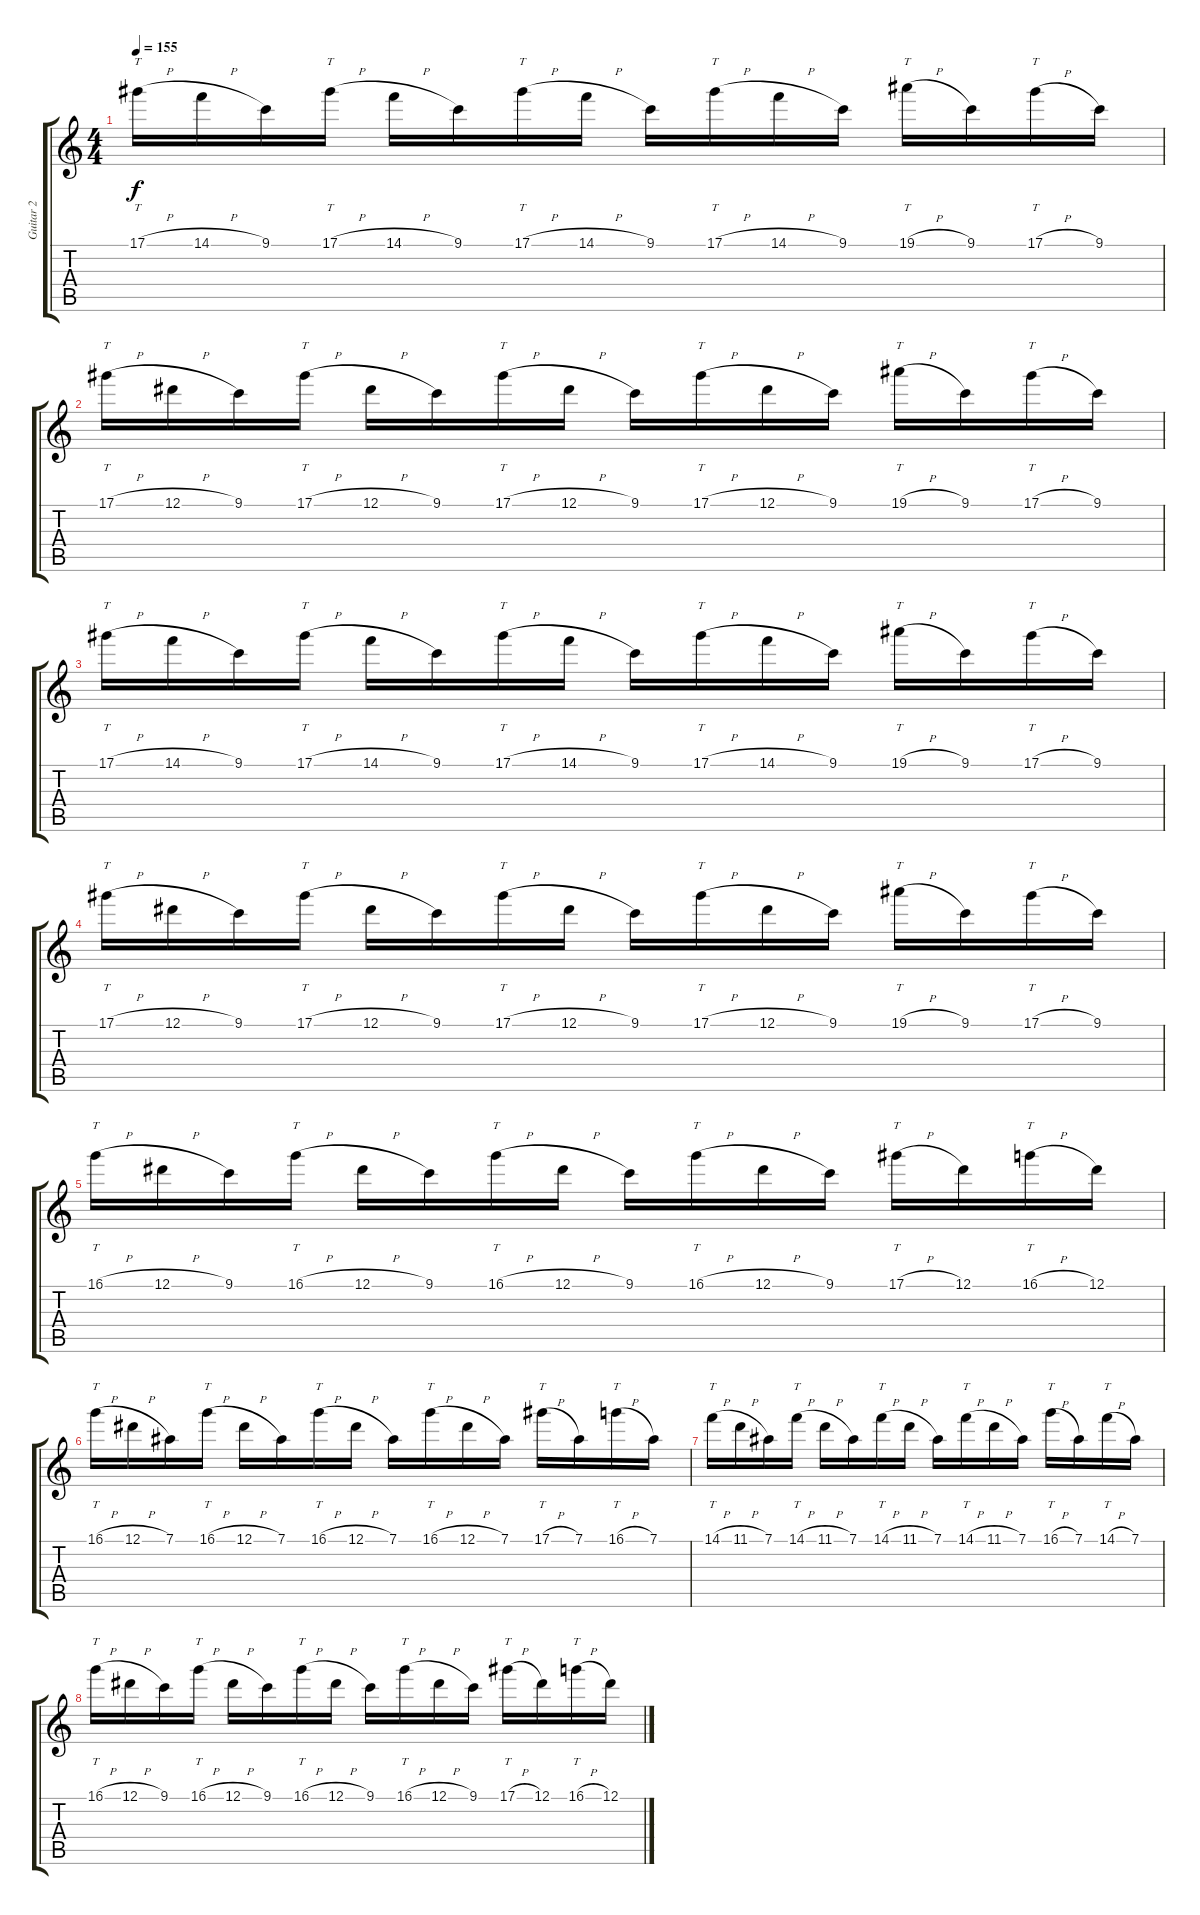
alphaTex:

\track ("Guitar 2" "Guitar 2") {instrument acousticguitarnylon}
\staff {score tabs}
\tuning (Eb4 Bb3 Gb3 Db3 Ab2 Eb2) {hide}
\ts (4 4)
\tempo 155
\clef g2
\ks c
17.1{h}.16{tt dy f} 14.1{h}.16 9.1.16 17.1{h}.16{tt} 14.1{h}.16 9.1.16 17.1{h}.16{tt} 14.1{h}.16 9.1.16 17.1{h}.16{tt} 14.1{h}.16 9.1.16 19.1{h}.16{tt} 9.1.16 17.1{h}.16{tt} 9.1.16 |
17.1{h}.16{tt} 12.1{h}.16 9.1.16 17.1{h}.16{tt} 12.1{h}.16 9.1.16 17.1{h}.16{tt} 12.1{h}.16 9.1.16 17.1{h}.16{tt} 12.1{h}.16 9.1.16 19.1{h}.16{tt} 9.1.16 17.1{h}.16{tt} 9.1.16 |
17.1{h}.16{tt} 14.1{h}.16 9.1.16 17.1{h}.16{tt} 14.1{h}.16 9.1.16 17.1{h}.16{tt} 14.1{h}.16 9.1.16 17.1{h}.16{tt} 14.1{h}.16 9.1.16 19.1{h}.16{tt} 9.1.16 17.1{h}.16{tt} 9.1.16 |
17.1{h}.16{tt} 12.1{h}.16 9.1.16 17.1{h}.16{tt} 12.1{h}.16 9.1.16 17.1{h}.16{tt} 12.1{h}.16 9.1.16 17.1{h}.16{tt} 12.1{h}.16 9.1.16 19.1{h}.16{tt} 9.1.16 17.1{h}.16{tt} 9.1.16 |
16.1{h}.16{tt} 12.1{h}.16 9.1.16 16.1{h}.16{tt} 12.1{h}.16 9.1.16 16.1{h}.16{tt} 12.1{h}.16 9.1.16 16.1{h}.16{tt} 12.1{h}.16 9.1.16 17.1{h}.16{tt} 12.1.16 16.1{h}.16{tt} 12.1.16 |
16.1{h}.16{tt} 12.1{h}.16 7.1.16 16.1{h}.16{tt} 12.1{h}.16 7.1.16 16.1{h}.16{tt} 12.1{h}.16 7.1.16 16.1{h}.16{tt} 12.1{h}.16 7.1.16 17.1{h}.16{tt} 7.1.16 16.1{h}.16{tt} 7.1.16 |
14.1{h}.16{tt} 11.1{h}.16 7.1.16 14.1{h}.16{tt} 11.1{h}.16 7.1.16 14.1{h}.16{tt} 11.1{h}.16 7.1.16 14.1{h}.16{tt} 11.1{h}.16 7.1.16 16.1{h}.16{tt} 7.1.16 14.1{h}.16{tt} 7.1.16 |
16.1{h}.16{tt} 12.1{h}.16 9.1.16 16.1{h}.16{tt} 12.1{h}.16 9.1.16 16.1{h}.16{tt} 12.1{h}.16 9.1.16 16.1{h}.16{tt} 12.1{h}.16 9.1.16 17.1{h}.16{tt} 12.1.16 16.1{h}.16{tt} 12.1.16
